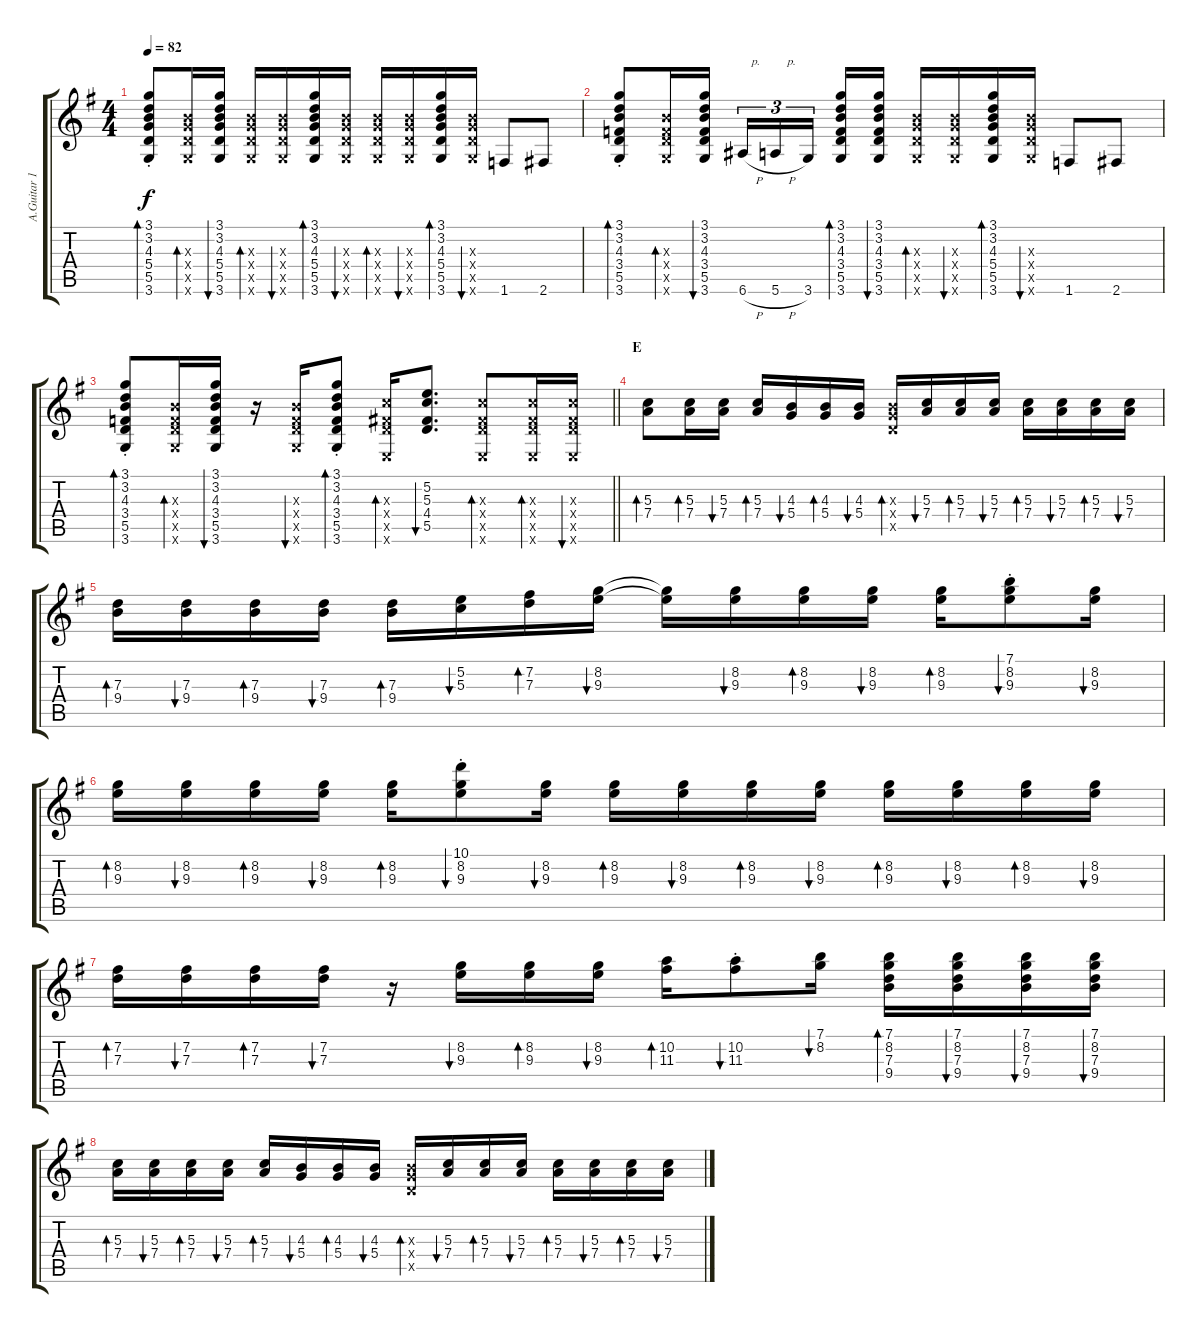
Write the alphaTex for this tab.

\track ("A.Guitar 1" "A.Guitar 1") {instrument acousticguitarsteel}
\staff {score tabs}
\tuning (E4 B3 G3 D3 A2 E2) {hide}
\ts (4 4)
\tempo 82
\clef g2
\ks g
(3.1{st} 3.2{st} 4.3{st} 5.4{st} 5.5{st} 3.6{st}).8{bd 30 dy f} (4.3{x} 5.4{x} 5.5{x} 3.6{x}).16{bd 30} (3.1 3.2 4.3 5.4 5.5 3.6).16{bu 30} (4.3{x} 5.4{x} 5.5{x} 3.6{x}).16{bd 30} (4.3{x} 5.4{x} 5.5{x} 3.6{x}).16{bu 30} (3.1 3.2 4.3 5.4 5.5 3.6).16{bd 30} (4.3{x} 5.4{x} 5.5{x} 3.6{x}).16{bu 30} (4.3{x} 5.4{x} 5.5{x} 3.6{x}).16{bd 30} (4.3{x} 5.4{x} 5.5{x} 3.6{x}).16{bu 30} (3.1 3.2 4.3 5.4 5.5 3.6).16{bd 30} (4.3{x} 5.4{x} 5.5{x} 3.6{x}).16{bu 30} 1.6.8 2.6.8 |
(3.1{st} 3.2{st} 4.3{st} 3.4{st} 5.5{st} 3.6{st}).8{bd 30} (4.3{x} 3.4{x} 5.5{x} 3.6{x}).16{bd 30} (3.1 3.2 4.3 3.4 5.5 3.6).16{bu 30} 6.6{h}.16{tu (3 2) txt "   p."} 5.6{h}.16{tu (3 2) txt "    p."} 3.6.16{tu (3 2) beam splitsecondary} (3.1 3.2 4.3 3.4 5.5 3.6).16{bd 30} (3.1 3.2 4.3 3.4 5.5 3.6).16{bu 30} (4.3{x} 5.4{x} 5.5{x} 3.6{x}).16{bd 30} (4.3{x} 5.4{x} 5.5{x} 3.6{x}).16{bu 30} (3.1 3.2 4.3 5.4 5.5 3.6).16{bd 30} (4.3{x} 5.4{x} 5.5{x} 3.6{x}).16{bu 30} 1.6.8 2.6.8 |
\barLineRight lightlight
(3.1{st} 3.2{st} 4.3{st} 3.4{st} 5.5{st} 3.6{st}).8{bd 30} (4.3{x} 3.4{x} 5.5{x} 3.6{x}).16{bd 30} (3.1 3.2 4.3 3.4 5.5 3.6).16{bu 30} r.16 (4.3{x} 3.4{x} 5.5{x} 3.6{x}).16{bu 30} (3.1{st} 3.2{st} 4.3{st} 3.4{st} 5.5{st} 3.6{st}).8{bd 30} (5.3{x} 4.4{x} 5.5{x} 0.6{x}).16{bd 30} (5.2 5.3 4.4 5.5).8{d bu 30} (5.3{x} 4.4{x} 5.5{x} 0.6{x}).8{bd 30} (5.3{x} 4.4{x} 5.5{x} 0.6{x}).16{bd 30} (5.3{x} 4.4{x} 5.5{x} 0.6{x}).16{bu 30} |
\section ("" "E")
(5.3 7.4).8{bd 30 volume 12} (5.3 7.4).16{bd 30} (5.3 7.4).16{bu 30} (5.3 7.4).16{bd 30} (4.3 5.4).16{bu 30} (4.3 5.4).16{bd 30} (4.3 5.4).16{bu 30} (4.3{x} 5.4{x} 5.5{x}).16{bd 30} (5.3 7.4).16{bu 30} (5.3 7.4).16{bd 30} (5.3 7.4).16{bu 30} (5.3 7.4).16{bd 30} (5.3 7.4).16{bu 30} (5.3 7.4).16{bd 30} (5.3 7.4).16{bu 30} |
(7.3 9.4).16{bd 30} (7.3 9.4).16{bu 30} (7.3 9.4).16{bd 30} (7.3 9.4).16{bu 30} (7.3 9.4).16{bd 30} (5.2 5.3).16{bu 30} (7.2 7.3).16{bd 30} (8.2 9.3).16{bu 30} (8.2{t} 9.3{t}).16 (8.2 9.3).16{bu 30} (8.2 9.3).16{bd 30} (8.2 9.3).16{bu 30} (8.2 9.3).16{bd 30} (7.1{st} 8.2{st} 9.3{st}).8{bu 30} (8.2 9.3).16{bu 30} |
(8.2 9.3).16{bd 30} (8.2 9.3).16{bu 30} (8.2 9.3).16{bd 30} (8.2 9.3).16{bu 30} (8.2 9.3).16{bd 30} (10.1{st} 8.2{st} 9.3{st}).8{bu 30} (8.2 9.3).16{bu 30} (8.2 9.3).16{bd 30} (8.2 9.3).16{bu 30} (8.2 9.3).16{bd 30} (8.2 9.3).16{bu 30} (8.2 9.3).16{bd 30} (8.2 9.3).16{bu 30} (8.2 9.3).16{bd 30} (8.2 9.3).16{bu 30} |
(7.2 7.3).16{bd 30} (7.2 7.3).16{bu 30} (7.2 7.3).16{bd 30} (7.2 7.3).16{bu 30} r.16 (8.2 9.3).16{bu 30} (8.2 9.3).16{bd 30} (8.2 9.3).16{bu 30} (10.2 11.3).16{bd 30 volume 8} (10.2{st} 11.3{st}).8{bu 30 volume 12} (7.1 8.2).16{bu 30} (7.1 8.2 7.3 9.4).16{bd 30} (7.1 8.2 7.3 9.4).16{bu 30} (7.1 8.2 7.3 9.4).16{bu 30} (7.1 8.2 7.3 9.4).16{bu 30} |
(5.3 7.4).16{bd 30} (5.3 7.4).16{bu 30} (5.3 7.4).16{bd 30} (5.3 7.4).16{bu 30} (5.3 7.4).16{bd 30} (4.3 5.4).16{bu 30} (4.3 5.4).16{bd 30} (4.3 5.4).16{bu 30} (4.3{x} 5.4{x} 5.5{x}).16{bd 30} (5.3 7.4).16{bu 30} (5.3 7.4).16{bd 30} (5.3 7.4).16{bu 30} (5.3 7.4).16{bd 30} (5.3 7.4).16{bu 30} (5.3 7.4).16{bd 30} (5.3 7.4).16{bu 30}
